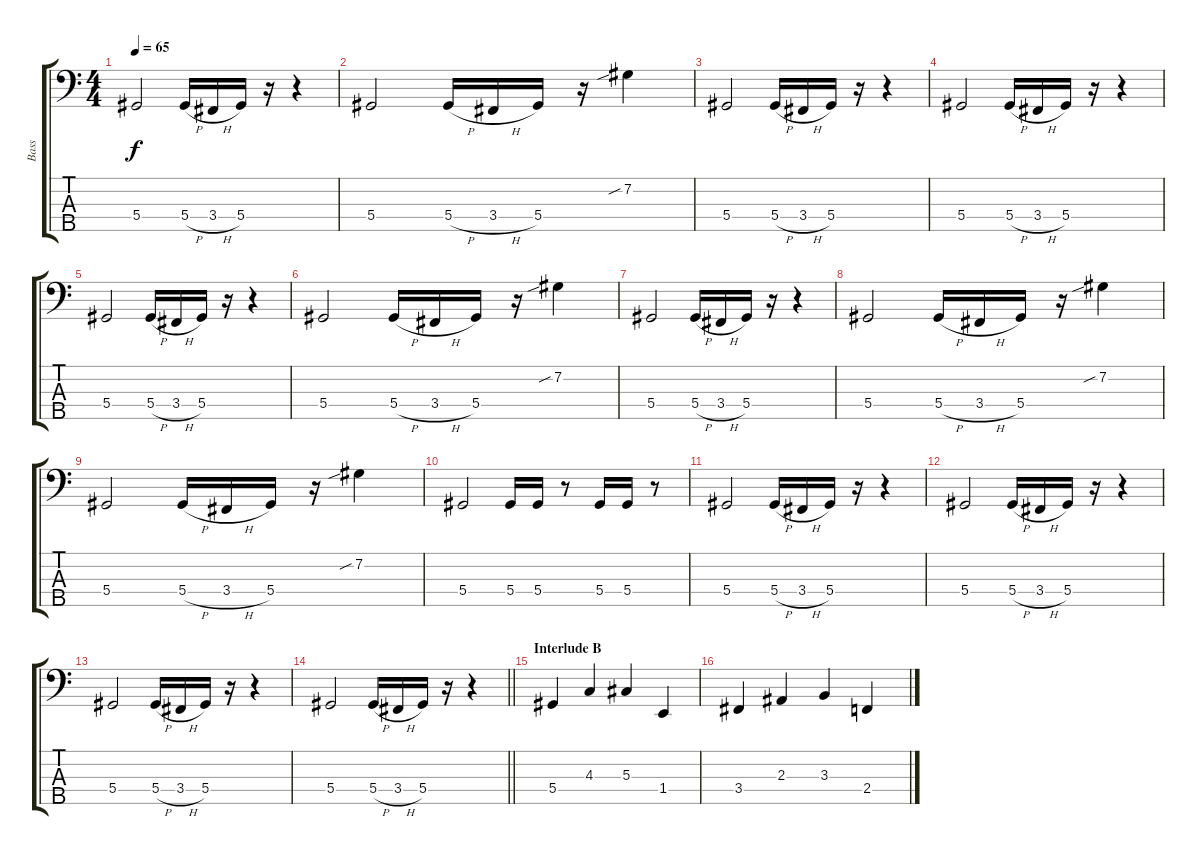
\track ("Bass" "Bass") {instrument electricbasspick}
\staff {score tabs}
\tuning (Gb2 Db2 Ab1 Eb1 Bb0) {hide}
\ts (4 4)
\tempo 65
\clef f4
\ks c
5.4.2{dy f} 5.4{h}.16 3.4{h}.16 5.4.16 r.16 r.4 |
5.4.2 5.4{h}.16 3.4{h}.16 5.4.16 r.16 7.2{sib}.4 |
5.4.2 5.4{h}.16 3.4{h}.16 5.4.16 r.16 r.4 |
5.4.2 5.4{h}.16 3.4{h}.16 5.4.16 r.16 r.4 |
5.4.2 5.4{h}.16 3.4{h}.16 5.4.16 r.16 r.4 |
5.4.2 5.4{h}.16 3.4{h}.16 5.4.16 r.16 7.2{sib}.4 |
5.4.2 5.4{h}.16 3.4{h}.16 5.4.16 r.16 r.4 |
5.4.2 5.4{h}.16 3.4{h}.16 5.4.16 r.16 7.2{sib}.4 |
5.4.2 5.4{h}.16 3.4{h}.16 5.4.16 r.16 7.2{sib}.4 |
5.4.2 5.4.16 5.4.16 r.8 5.4.16 5.4.16 r.8 |
5.4.2 5.4{h}.16 3.4{h}.16 5.4.16 r.16 r.4 |
5.4.2 5.4{h}.16 3.4{h}.16 5.4.16 r.16 r.4 |
5.4.2 5.4{h}.16 3.4{h}.16 5.4.16 r.16 r.4 |
\barLineRight lightlight
5.4.2 5.4{h}.16 3.4{h}.16 5.4.16 r.16 r.4 |
\section ("" "Interlude B")
5.4.4 4.3.4 5.3.4 1.4.4 |
3.4.4 2.3.4 3.3.4 2.4.4
